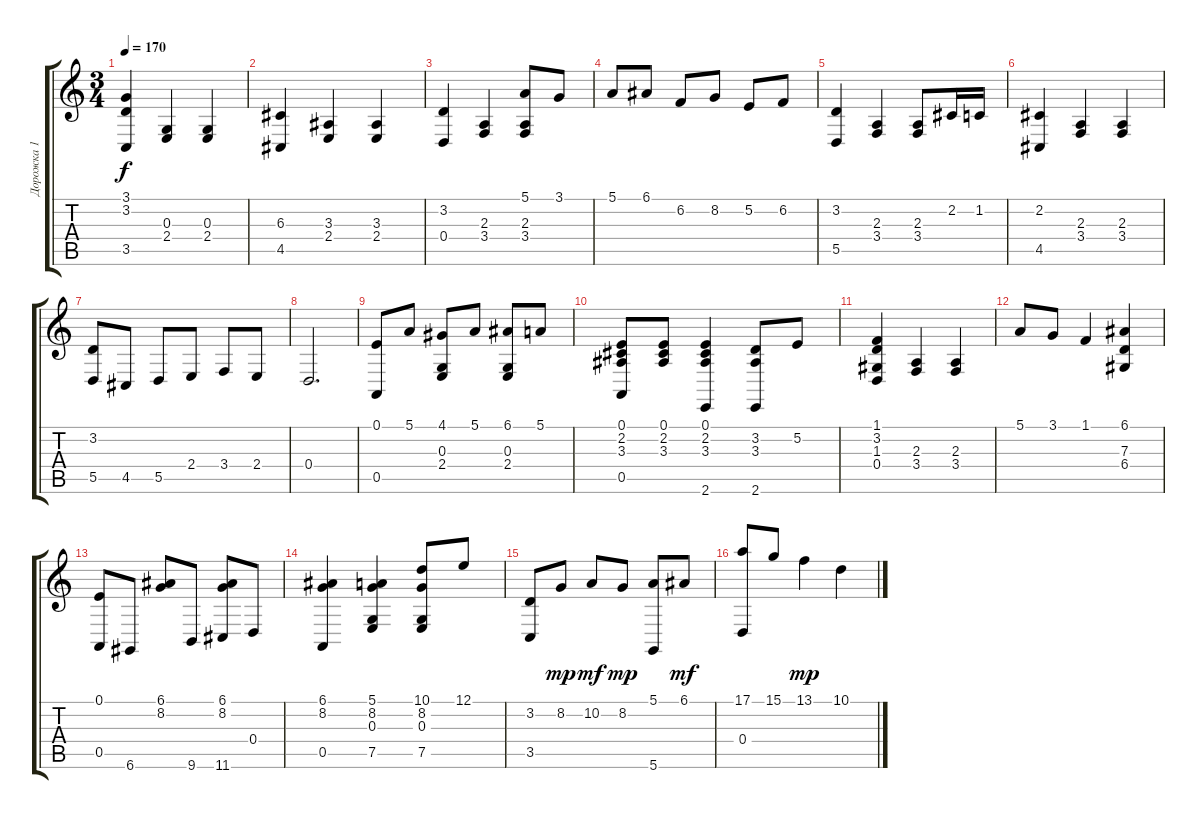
\track ("Дорожка 1" "Дорожка 1") {instrument harpsichord}
\staff {score tabs}
\tuning (E4 B3 G3 D3 A2 D2) {hide}
\ts (3 4)
\tempo 170
\clef g2
\ks c
(3.1 3.2 3.5).4{dy f} (0.3 2.4).4 (0.3 2.4).4 |
(6.3 4.5).4 (3.3 2.4).4 (3.3 2.4).4 |
(3.2 0.4).4 (2.3 3.4).4 (5.1 2.3 3.4).8 3.1.8 |
5.1.8 6.1.8 6.2.8 8.2.8 5.2.8 6.2.8 |
(3.2 5.5).4 (2.3 3.4).4 (2.3 3.4).8 2.2.16 1.2.16 |
(2.2 4.5).4 (2.3 3.4).4 (2.3 3.4).4 |
(3.2 5.5).8 4.5.8 5.5.8 2.4.8 3.4.8 2.4.8 |
0.4.2{d} |
(0.1 0.5).8 5.1.8 (4.1 0.3 2.4).8 5.1.8 (6.1 0.3 2.4).8 5.1.8 |
(0.1 2.2 3.3 0.5).8 (0.1 2.2 3.3).8 (0.1 2.2 3.3 2.6).4 (3.2 3.3 2.6).8 5.2.8 |
(1.1 3.2 1.3 0.4).4 (2.3 3.4).4 (2.3 3.4).4 |
5.1.8 3.1.8 1.1.4 (6.1 7.3 6.4).4 |
(0.1 0.5).8 6.6.8 (6.1 8.2).8 9.6.8 (6.1 8.2 11.6).8 0.4.8 |
(6.1 8.2 0.5).4 (5.1 8.2 0.3 7.5).4 (10.1 8.2 0.3 7.5).8 12.1.8 |
(3.2 3.5).8 8.2.8{dy mp} 10.2.8{dy mf} 8.2.8{dy mp} (5.1 5.6).8 6.1.8{dy mf} |
(17.1 0.4).8 15.1.8 13.1.4{dy mp} 10.1.4
